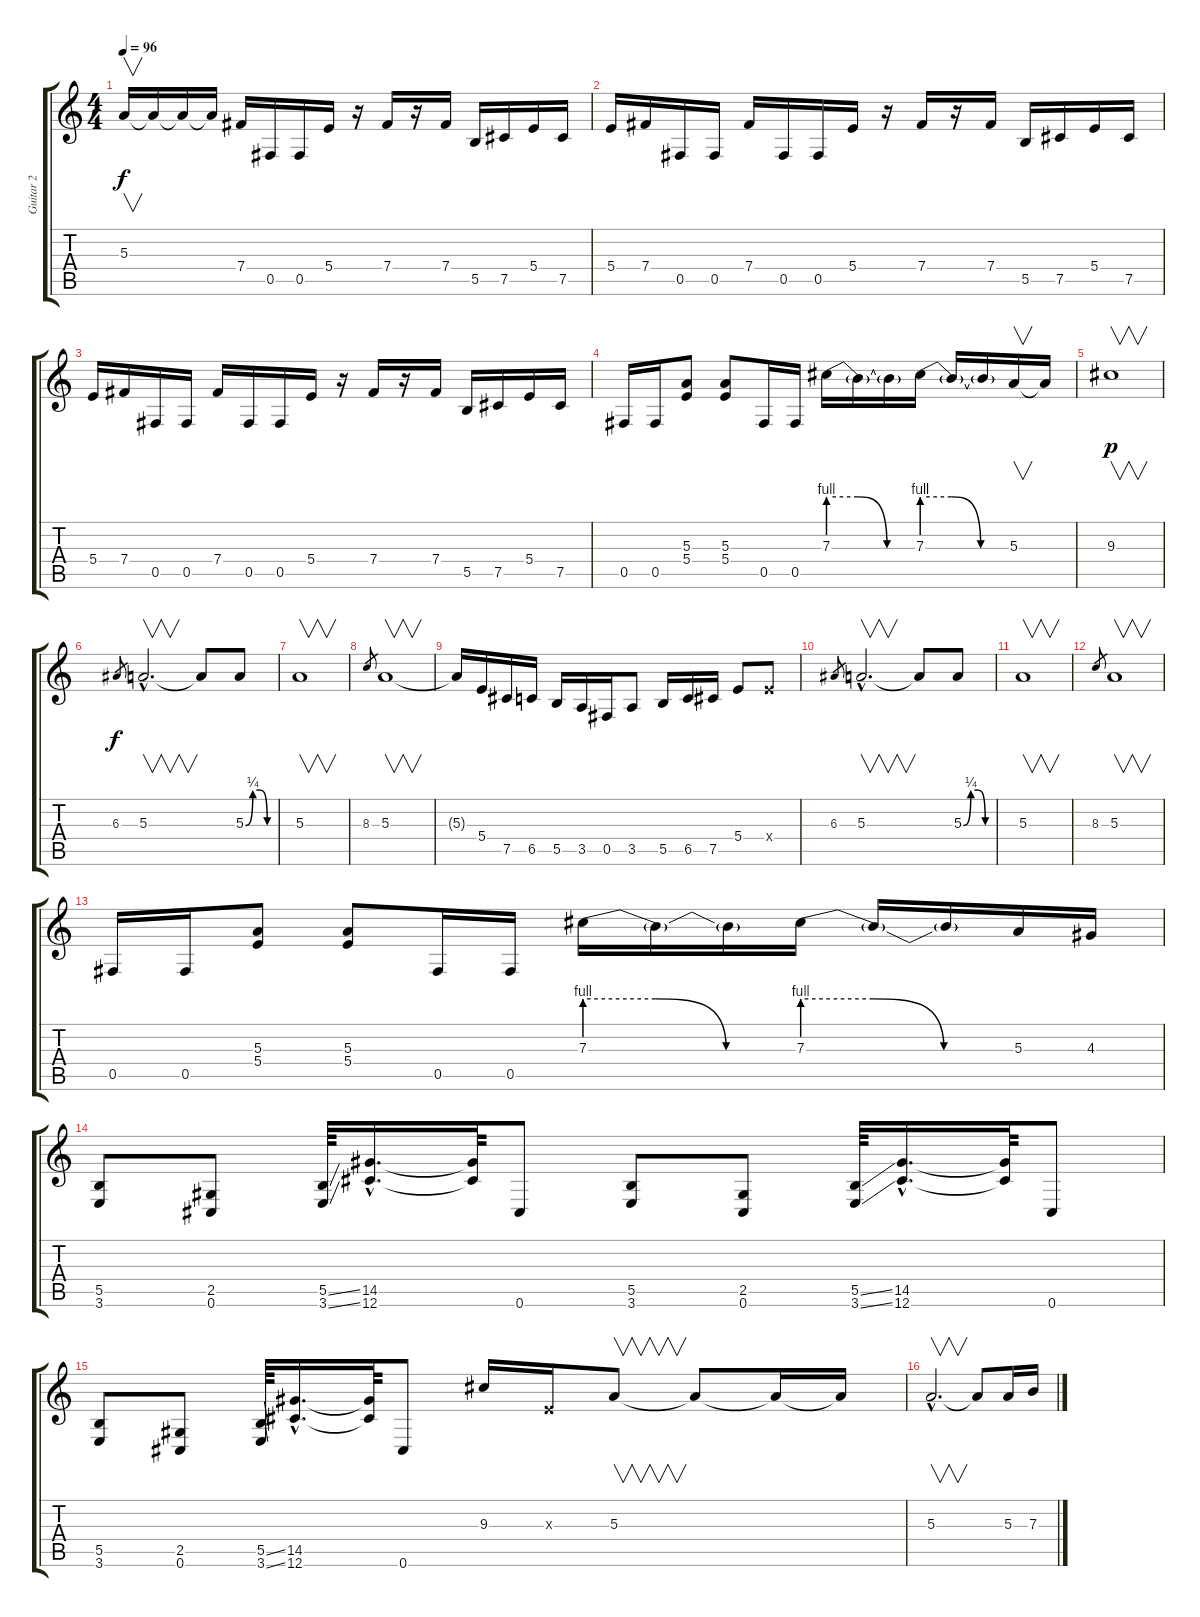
\track ("Guitar 2" "Guitar 2") {instrument distortionguitar}
\staff {score tabs}
\tuning (Db4 Ab3 E3 B2 Gb2 Db2) {hide}
\ts (4 4)
\tempo 96
\clef g2
\ks c
5.3.16{v dy f} 5.3{t}.16 5.3{t}.16 5.3{t}.16 7.4.16 0.5.16 0.5.16 5.4.16 r.16 7.4.16 r.16 7.4.16 5.5.16 7.5.16 5.4.16 7.5.16 |
5.4.16 7.4.16 0.5.16 0.5.16 7.4.16 0.5.16 0.5.16 5.4.16 r.16 7.4.16 r.16 7.4.16 5.5.16 7.5.16 5.4.16 7.5.16 |
5.4.16 7.4.16 0.5.16 0.5.16 7.4.16 0.5.16 0.5.16 5.4.16 r.16 7.4.16 r.16 7.4.16 5.5.16 7.5.16 5.4.16 7.5.16 |
0.5.16 0.5.16 (5.3 5.4).8 (5.3 5.4).8 0.5.16 0.5.16 7.3{be (custom 0 4 20 4 40 0 60 0)}.16 7.3{t}.16 7.3{t}.16 7.3{be (custom 0 4 20 4 40 0 60 0)}.16 7.3{t}.16 7.3{t}.16 5.3.16{v} 5.3{t}.16 |
9.3.1{v dy p} |
6.3.8{gr dy f} 5.3{hac}.2{v d} 5.3{t}.8 5.3{be (custom 0 0 15 1 30 1 45 0 60 0)}.8 |
5.3.1{v} |
8.3.8{gr} 5.3.1{v} |
5.3{t}.16 5.4.16 7.5.16 6.5.16 5.5.16 3.5.16 0.5.16 3.5.8 5.5.16 6.5.16 7.5.16 5.4.8 5.4{x}.8 |
6.3.8{gr} 5.3{hac}.2{v d} 5.3{t}.8 5.3{be (custom 0 0 15 1 30 1 45 0 60 0)}.8 |
5.3.1{v} |
8.3.8{gr} 5.3.1{v} |
0.5.16 0.5.16 (5.3 5.4).8 (5.3 5.4).8 0.5.16 0.5.16 7.3{be (custom 0 4 20 4 40 0 60 0)}.16 7.3{t}.16 7.3{t}.16 7.3{be (custom 0 4 20 4 40 0 60 0)}.16 7.3{t}.16 7.3{t}.16 5.3.16 4.3.16 |
(5.5 3.6).8 (2.5 0.6).8 (5.5{ss} 3.6{ss}).64 (14.5{hac} 12.6{hac}).16{d} (14.5{t} 12.6{t}).64 0.6.8 (5.5 3.6).8 (2.5 0.6).8 (5.5{ss} 3.6{ss}).64 (14.5{hac} 12.6{hac}).16{d} (14.5{t} 12.6{t}).64 0.6.8 |
(5.5 3.6).8 (2.5 0.6).8 (5.5{ss} 3.6{ss}).64 (14.5{hac} 12.6{hac}).16{d} (14.5{t} 12.6{t}).64 0.6.8 9.3.16 0.3{x}.16 5.3.8{v} 5.3{t}.8 5.3{t}.16 5.3{t}.16 |
5.3{hac}.2{v d} 5.3{t}.8 5.3.16 7.3.16
